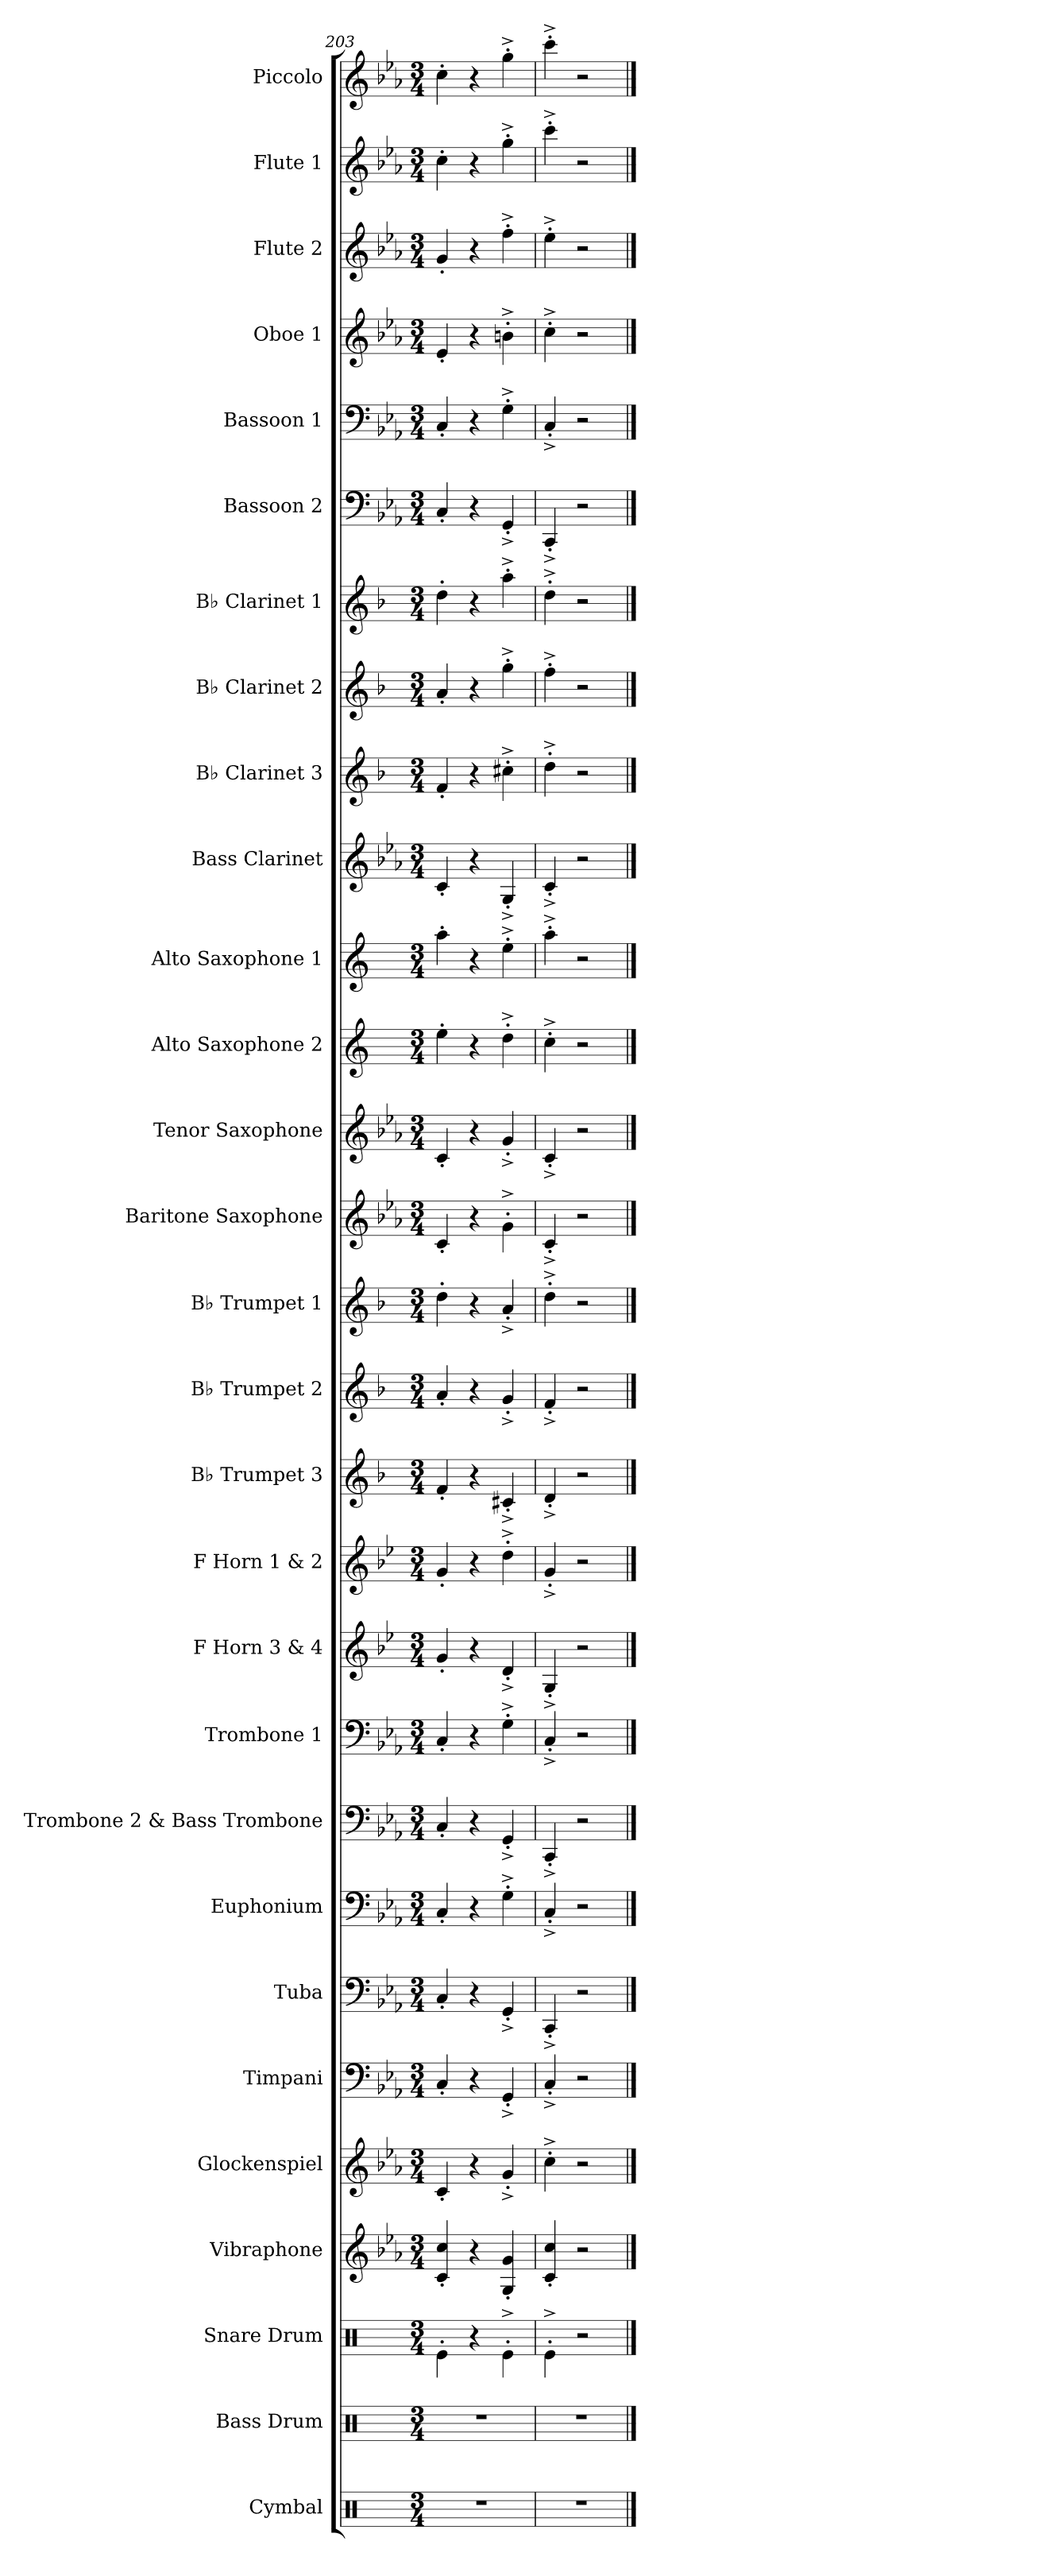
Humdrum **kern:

**kern	**kern	**kern	**kern	**kern	**kern	**kern	**kern	**kern	**kern	**kern	**kern	**kern	**kern	**kern	**kern	**kern	**kern	**kern	**kern	**kern	**kern	**kern	**kern	**kern	**kern	**kern	**kern	**kern
*part29	*part28	*part27	*part26	*part25	*part24	*part23	*part22	*part21	*part20	*part19	*part18	*part17	*part16	*part15	*part14	*part13	*part12	*part11	*part10	*part9	*part8	*part7	*part6	*part5	*part4	*part3	*part2	*part1
*staff29	*staff28	*staff27	*staff26	*staff25	*staff24	*staff23	*staff22	*staff21	*staff20	*staff19	*staff18	*staff17	*staff16	*staff15	*staff14	*staff13	*staff12	*staff11	*staff10	*staff9	*staff8	*staff7	*staff6	*staff5	*staff4	*staff3	*staff2	*staff1
*I"Cymbal	*I"Bass Drum	*I"Snare Drum	*I"Vibraphone	*I"Glockenspiel	*I"Timpani	*I"Tuba	*I"Euphonium	*I"Trombone 2 &amp; Bass Trombone	*I"Trombone 1	*I"F Horn 3 &amp; 4	*I"F Horn 1 &amp; 2	*I"B♭ Trumpet 3	*I"B♭ Trumpet 2	*I"B♭ Trumpet 1	*I"Baritone Saxophone	*I"Tenor Saxophone	*I"Alto Saxophone 2	*I"Alto Saxophone 1	*I"Bass Clarinet	*I"B♭ Clarinet 3	*I"B♭ Clarinet 2	*I"B♭ Clarinet 1	*I"Bassoon 2	*I"Bassoon 1	*I"Oboe 1	*I"Flute 2	*I"Flute 1	*I"Piccolo
*I'Cym.	*I'B. Dr.	*I'Sn. Dr.	*I'Vib.	*I'Glk.	*I'Timp.	*I'Tba.	*I'Euph.	*I'Tbn. 2 B. Tbn.	*I'Tbn. 1	*I'F Hn. 3 4	*I'F Hn. 1 2	*I'B♭ Tpt. 3	*I'B♭ Tpt. 2	*I'B♭ Tpt. 1	*I'Bar. Sax.	*I'T. Sax.	*I'A. Sax. 2	*I'A. Sax. 1	*I'B. Cl.	*I'B♭ Cl. 3	*I'B♭ Cl. 2	*I'B♭ Cl. 1	*I'Bsn. 2	*I'Bsn. 1	*I'Ob. 1	*I'Fl. 2	*I'Fl. 1	*I'Picc.
*clefX	*clefX	*clefX	*clefG2	*clefG2	*clefF4	*clefF4	*clefF4	*clefF4	*clefF4	*clefG2	*clefG2	*clefG2	*clefG2	*clefG2	*clefG2	*clefG2	*clefG2	*clefG2	*clefG2	*clefG2	*clefG2	*clefG2	*clefF4	*clefF4	*clefG2	*clefG2	*clefG2	*clefG2
*	*	*	*	*ITrd-14c-24	*	*	*	*	*	*ITrd4c7	*ITrd4c7	*ITrd1c2	*ITrd1c2	*ITrd1c2	*ITrd12c21	*ITrd8c14	*ITrd5c9	*ITrd5c9	*ITrd8c14	*ITrd1c2	*ITrd1c2	*ITrd1c2	*	*	*	*	*	*ITrd-7c-12
*k[]	*k[]	*k[]	*k[b-e-a-]	*k[b-e-a-]	*k[b-e-a-]	*k[b-e-a-]	*k[b-e-a-]	*k[b-e-a-]	*k[b-e-a-]	*k[b-e-a-]	*k[b-e-a-]	*k[b-e-a-]	*k[b-e-a-]	*k[b-e-a-]	*k[b-e-a-]	*k[b-e-a-]	*k[b-e-a-]	*k[b-e-a-]	*k[b-e-a-]	*k[b-e-a-]	*k[b-e-a-]	*k[b-e-a-]	*k[b-e-a-]	*k[b-e-a-]	*k[b-e-a-]	*k[b-e-a-]	*k[b-e-a-]	*k[b-e-a-]
*M3/4	*M3/4	*M3/4	*M3/4	*M3/4	*M3/4	*M3/4	*M3/4	*M3/4	*M3/4	*M3/4	*M3/4	*M3/4	*M3/4	*M3/4	*M3/4	*M3/4	*M3/4	*M3/4	*M3/4	*M3/4	*M3/4	*M3/4	*M3/4	*M3/4	*M3/4	*M3/4	*M3/4	*M3/4
=203	=203	=203	=203	=203	=203	=203	=203	=203	=203	=203	=203	=203	=203	=203	=203	=203	=203	=203	=203	=203	=203	=203	=203	=203	=203	=203	=203	=203
2.r	2.r	4Re'\	4c/' 4cc/'	4ccc'/	4C'/	4C'/	4C'/	4C'/	4C'/	4c'/	4c'/	4e-'/	4g'/	4cc'\	4C'/	4C'/	4g'\	4cc'\	4C'/	4e-'/	4g'/	4cc'\	4C'/	4C'/	4e-'/	4g'/	4cc'\	4ccc'\
.	.	4r	4r	4r	4r	4r	4r	4r	4r	4r	4r	4r	4r	4r	4r	4r	4r	4r	4r	4r	4r	4r	4r	4r	4r	4r	4r	4r
.	.	4Re^'\	4G/' 4g/'	4ggg^'/	4GG^'/	4GG^'/	4G^'\	4GG^'/	4G^'\	4G^'/	4g^'\	4Bn^'/	4f^'/	4g^'/	4G^'\	4G^'/	4f^'\	4g^'\	4GG^'/	4bn^'\	4ff^'\	4gg^'\	4GG'^/	4G'^\	4bn'^\	4ff'^\	4gg'^\	4ggg'^\
=204	=204	=204	=204	=204	=204	=204	=204	=204	=204	=204	=204	=204	=204	=204	=204	=204	=204	=204	=204	=204	=204	=204	=204	=204	=204	=204	=204	=204
2.r	2.r	4Re^'\	4c/' 4cc/'	4cccc^'\	4C^'/	4CC^'/	4C^'/	4CC^'/	4C^'/	4C^'/	4c^'/	4c^'/	4e-^'/	4cc^'\	4C^'/	4C^'/	4e-^'\	4cc^'\	4C^'/	4cc^'\	4ee-^'\	4cc^'\	4CC'^/	4C'^/	4cc'^\	4ee-'^\	4ccc'^\	4cccc'^\
.	.	2r	2r	2r	2r	2r	2r	2r	2r	2r	2r	2r	2r	2r	2r	2r	2r	2r	2r	2r	2r	2r	2r	2r	2r	2r	2r	2r
==	==	==	==	==	==	==	==	==	==	==	==	==	==	==	==	==	==	==	==	==	==	==	==	==	==	==	==	==
*-	*-	*-	*-	*-	*-	*-	*-	*-	*-	*-	*-	*-	*-	*-	*-	*-	*-	*-	*-	*-	*-	*-	*-	*-	*-	*-	*-	*-
